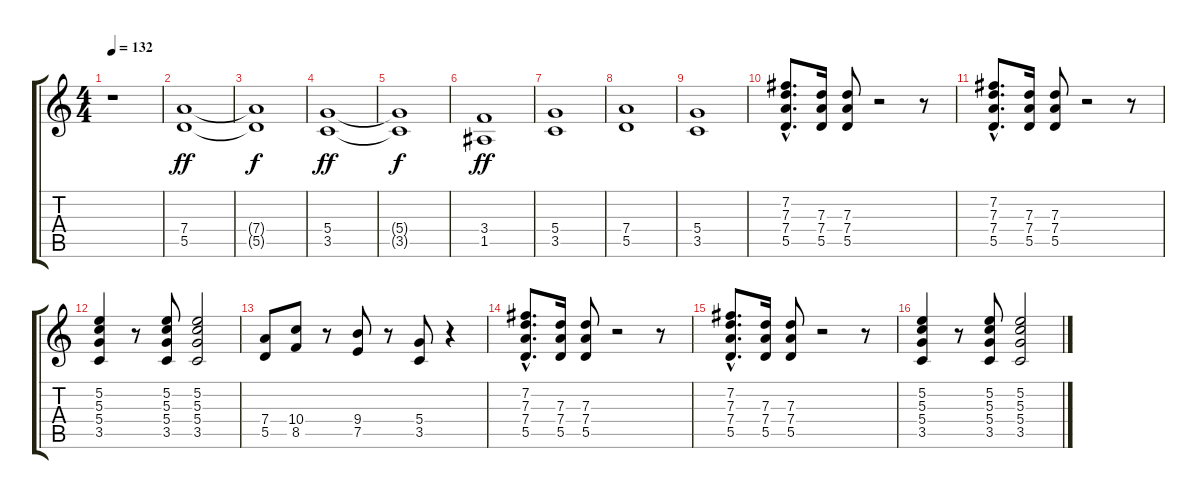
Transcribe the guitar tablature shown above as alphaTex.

\track "" {instrument distortionguitar}
\staff {score tabs}
\tuning (E4 B3 G3 D3 A2 E2) {hide}
\ts (4 4)
\tempo 132
\clef g2
\ks c
r.1{dy ff instrument distortionguitar} |
(7.4 5.5).1 |
(7.4{t} 5.5{t}).1{dy f} |
(5.4 3.5).1{dy ff} |
(5.4{t} 3.5{t}).1{dy f} |
(3.4 1.5).1{dy ff} |
(5.4 3.5).1 |
(7.4 5.5).1 |
(5.4 3.5).1 |
(7.2{hac} 7.3{hac} 7.4{hac} 5.5{hac}).8{d} (7.3 7.4 5.5).16 (7.3 7.4 5.5).8 r.2 r.8 |
(7.2{hac} 7.3{hac} 7.4{hac} 5.5{hac}).8{d} (7.3 7.4 5.5).16 (7.3 7.4 5.5).8 r.2 r.8 |
(5.2 5.3 5.4 3.5).4 r.8 (5.2 5.3 5.4 3.5).8 (5.2 5.3 5.4 3.5).2 |
(7.4 5.5).8 (10.4 8.5).8 r.8 (9.4 7.5).8 r.8 (5.4 3.5).8 r.4 |
(7.2{hac} 7.3{hac} 7.4{hac} 5.5{hac}).8{d} (7.3 7.4 5.5).16 (7.3 7.4 5.5).8 r.2 r.8 |
(7.2{hac} 7.3{hac} 7.4{hac} 5.5{hac}).8{d} (7.3 7.4 5.5).16 (7.3 7.4 5.5).8 r.2 r.8 |
(5.2 5.3 5.4 3.5).4 r.8 (5.2 5.3 5.4 3.5).8 (5.2 5.3 5.4 3.5).2
